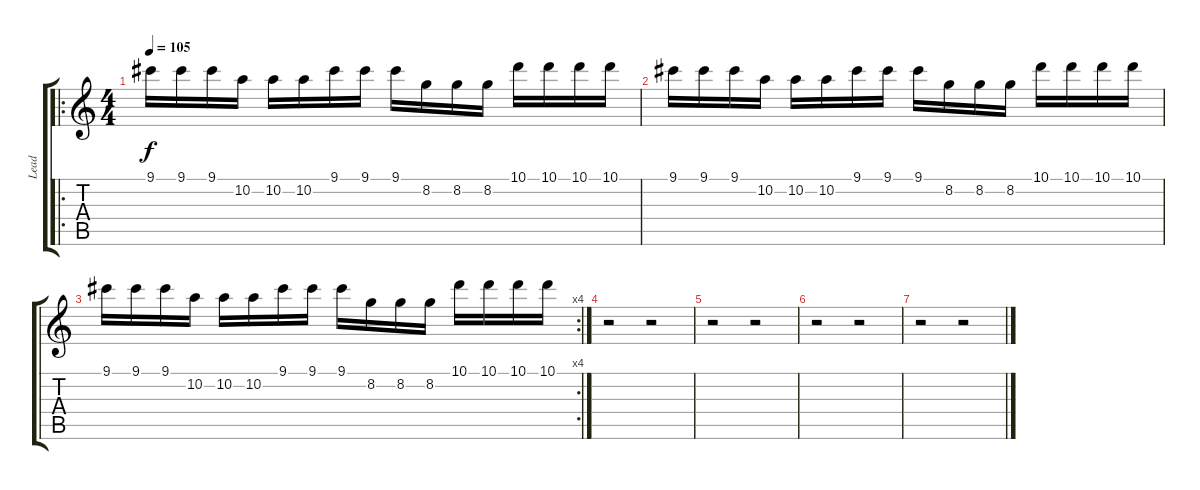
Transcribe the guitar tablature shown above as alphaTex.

\track ("Lead" "Lead") {instrument distortionguitar}
\staff {score tabs}
\tuning (E4 B3 G3 D3 A2 E2) {hide}
\ro
\ts (4 4)
\tempo 105
\clef g2
\ks c
9.1.16{dy f} 9.1.16 9.1.16 10.2.16 10.2.16 10.2.16 9.1.16 9.1.16 9.1.16 8.2.16 8.2.16 8.2.16 10.1.16 10.1.16 10.1.16 10.1.16 |
9.1.16 9.1.16 9.1.16 10.2.16 10.2.16 10.2.16 9.1.16 9.1.16 9.1.16 8.2.16 8.2.16 8.2.16 10.1.16 10.1.16 10.1.16 10.1.16 |
\rc 4
9.1.16 9.1.16 9.1.16 10.2.16 10.2.16 10.2.16 9.1.16 9.1.16 9.1.16 8.2.16 8.2.16 8.2.16 10.1.16 10.1.16 10.1.16 10.1.16 |
r.2 r.2 |
r.2 r.2 |
r.2 r.2 |
r.2 r.2
